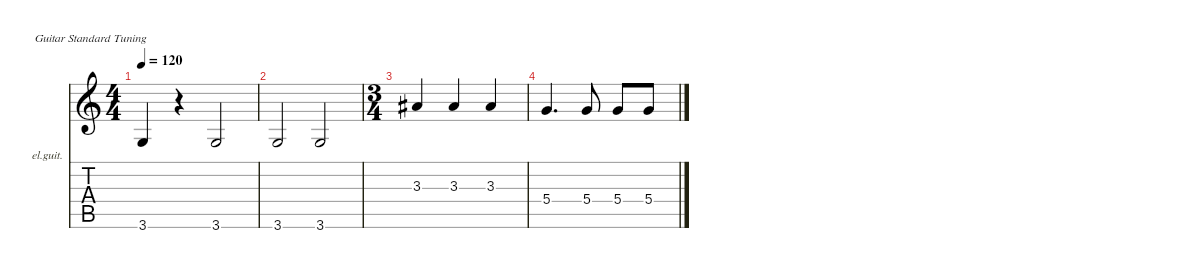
\defaultSystemsLayout 4
\hideDynamics
\bracketExtendMode nobrackets
\firstSystemTrackNameOrientation horizontal
\otherSystemsTrackNameOrientation horizontal
\track ("Clean Guitar" "el.guit.") {defaultSystemsLayout 4 instrument electricguitarclean}
\staff {score tabs}
\tuning (E4 B3 G3 D3 A2 E2)
\ts (4 4)
\tempo 120
\clef g2
\ks c
3.6.4{dy mf instrument electricguitarclean beam Up} r.4{beam Up} 3.6.2{beam Up} |
3.6.2{beam Up} 3.6.2{beam Up} |
\ts (3 4)
\beaming (8 2 2 2)
3.3{acc #}.4{beam Up} 3.3{acc #}.4{beam Up} 3.3{acc #}.4{beam Up} |
5.4.4{d beam Up} 5.4.8{beam Up} 5.4.8{beam Up} 5.4.8{beam Up}
